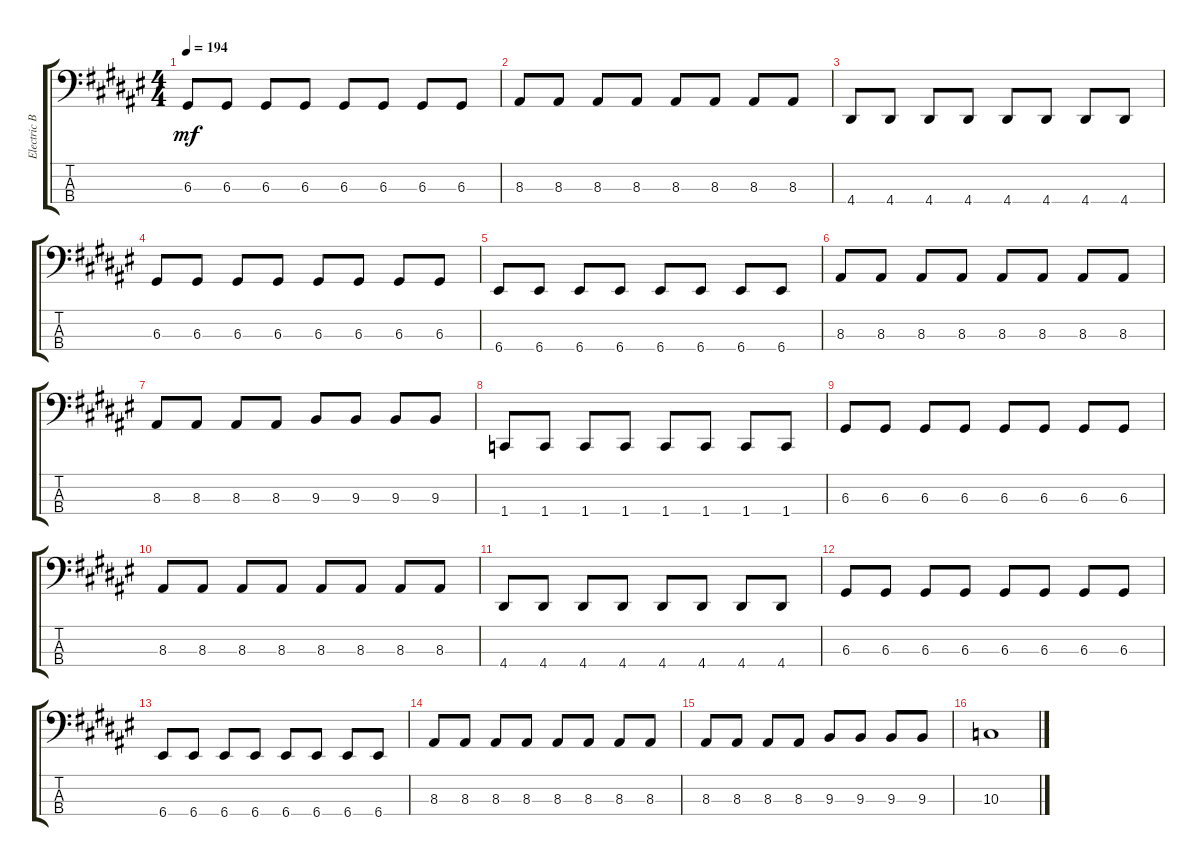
\track ("Electric Bass <REITA>" "Electric B") {instrument electricbassfinger}
\staff {score tabs}
\tuning (C2 G1 D1 B0) {hide}
\ts (4 4)
\tempo 194
\clef f4
\ks f#
6.3.8{dy mf} 6.3.8 6.3.8 6.3.8 6.3.8 6.3.8 6.3.8 6.3.8 |
8.3.8 8.3.8 8.3.8 8.3.8 8.3.8 8.3.8 8.3.8 8.3.8 |
4.4.8 4.4.8 4.4.8 4.4.8 4.4.8 4.4.8 4.4.8 4.4.8 |
6.3.8 6.3.8 6.3.8 6.3.8 6.3.8 6.3.8 6.3.8 6.3.8 |
6.4.8 6.4.8 6.4.8 6.4.8 6.4.8 6.4.8 6.4.8 6.4.8 |
8.3.8 8.3.8 8.3.8 8.3.8 8.3.8 8.3.8 8.3.8 8.3.8 |
8.3.8 8.3.8 8.3.8 8.3.8 9.3.8 9.3.8 9.3.8 9.3.8 |
1.4.8 1.4.8 1.4.8 1.4.8 1.4.8 1.4.8 1.4.8 1.4.8 |
6.3.8 6.3.8 6.3.8 6.3.8 6.3.8 6.3.8 6.3.8 6.3.8 |
8.3.8 8.3.8 8.3.8 8.3.8 8.3.8 8.3.8 8.3.8 8.3.8 |
4.4.8 4.4.8 4.4.8 4.4.8 4.4.8 4.4.8 4.4.8 4.4.8 |
6.3.8 6.3.8 6.3.8 6.3.8 6.3.8 6.3.8 6.3.8 6.3.8 |
6.4.8 6.4.8 6.4.8 6.4.8 6.4.8 6.4.8 6.4.8 6.4.8 |
8.3.8 8.3.8 8.3.8 8.3.8 8.3.8 8.3.8 8.3.8 8.3.8 |
8.3.8 8.3.8 8.3.8 8.3.8 9.3.8 9.3.8 9.3.8 9.3.8 |
\section ("" "")
10.3.1
